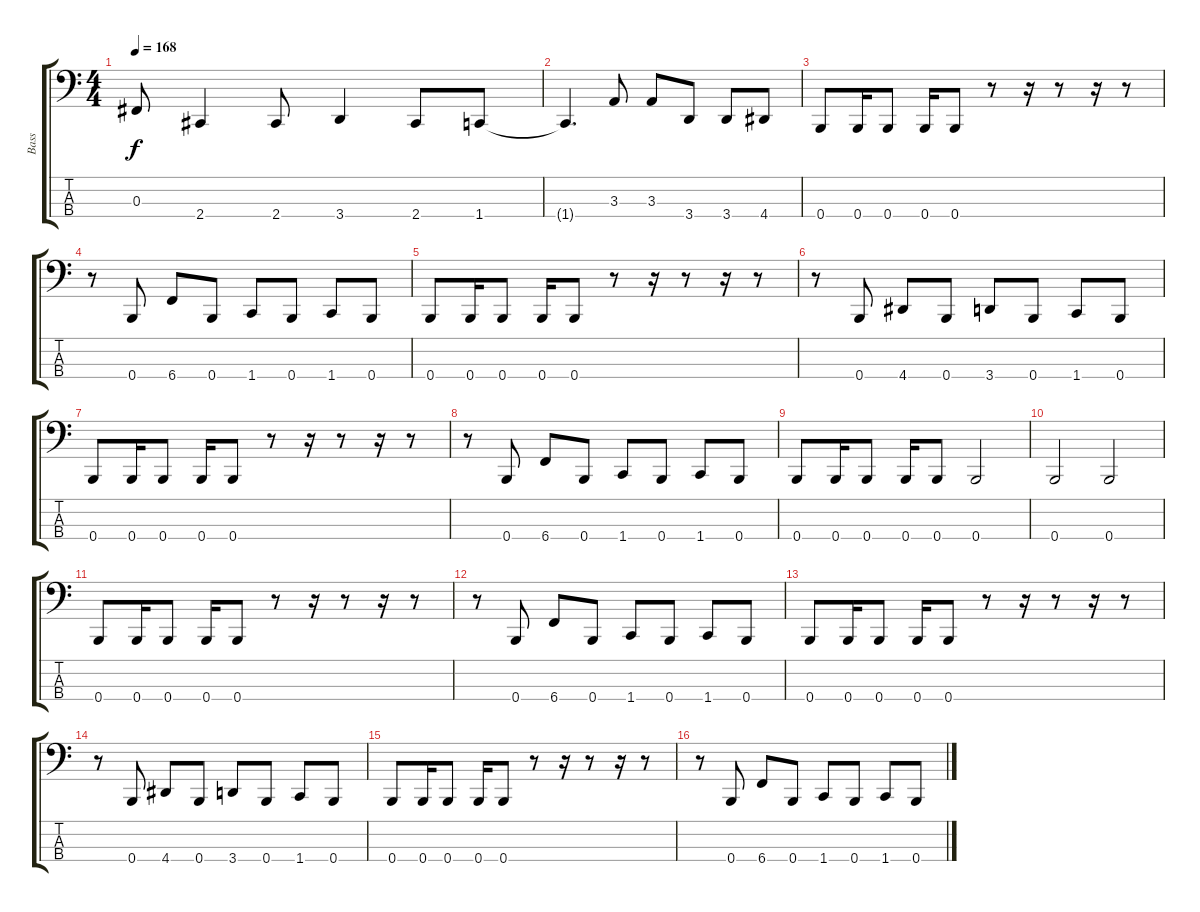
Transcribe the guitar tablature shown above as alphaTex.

\track ("Bass" "Bass") {instrument electricbasspick}
\staff {score tabs}
\tuning (E2 B1 Gb1 B0) {hide}
\ts (4 4)
\tempo 168
\clef f4
\ks c
0.3.8{dy f} 2.4.4 2.4.8 3.4.4 2.4.8 1.4.8 |
1.4{t}.4{d} 3.3.8 3.3.8 3.4.8 3.4.8 4.4.8 |
0.4.8 0.4.16 0.4.8 0.4.16 0.4.8 r.8 r.16 r.8 r.16 r.8 |
r.8 0.4.8 6.4.8 0.4.8 1.4.8 0.4.8 1.4.8 0.4.8 |
0.4.8 0.4.16 0.4.8 0.4.16 0.4.8 r.8 r.16 r.8 r.16 r.8 |
r.8 0.4.8 4.4.8 0.4.8 3.4.8 0.4.8 1.4.8 0.4.8 |
0.4.8 0.4.16 0.4.8 0.4.16 0.4.8 r.8 r.16 r.8 r.16 r.8 |
r.8 0.4.8 6.4.8 0.4.8 1.4.8 0.4.8 1.4.8 0.4.8 |
0.4.8 0.4.16 0.4.8 0.4.16 0.4.8 0.4.2 |
0.4.2 0.4.2 |
0.4.8 0.4.16 0.4.8 0.4.16 0.4.8 r.8 r.16 r.8 r.16 r.8 |
r.8 0.4.8 6.4.8 0.4.8 1.4.8 0.4.8 1.4.8 0.4.8 |
0.4.8 0.4.16 0.4.8 0.4.16 0.4.8 r.8 r.16 r.8 r.16 r.8 |
r.8 0.4.8 4.4.8 0.4.8 3.4.8 0.4.8 1.4.8 0.4.8 |
0.4.8 0.4.16 0.4.8 0.4.16 0.4.8 r.8 r.16 r.8 r.16 r.8 |
r.8 0.4.8 6.4.8 0.4.8 1.4.8 0.4.8 1.4.8 0.4.8
